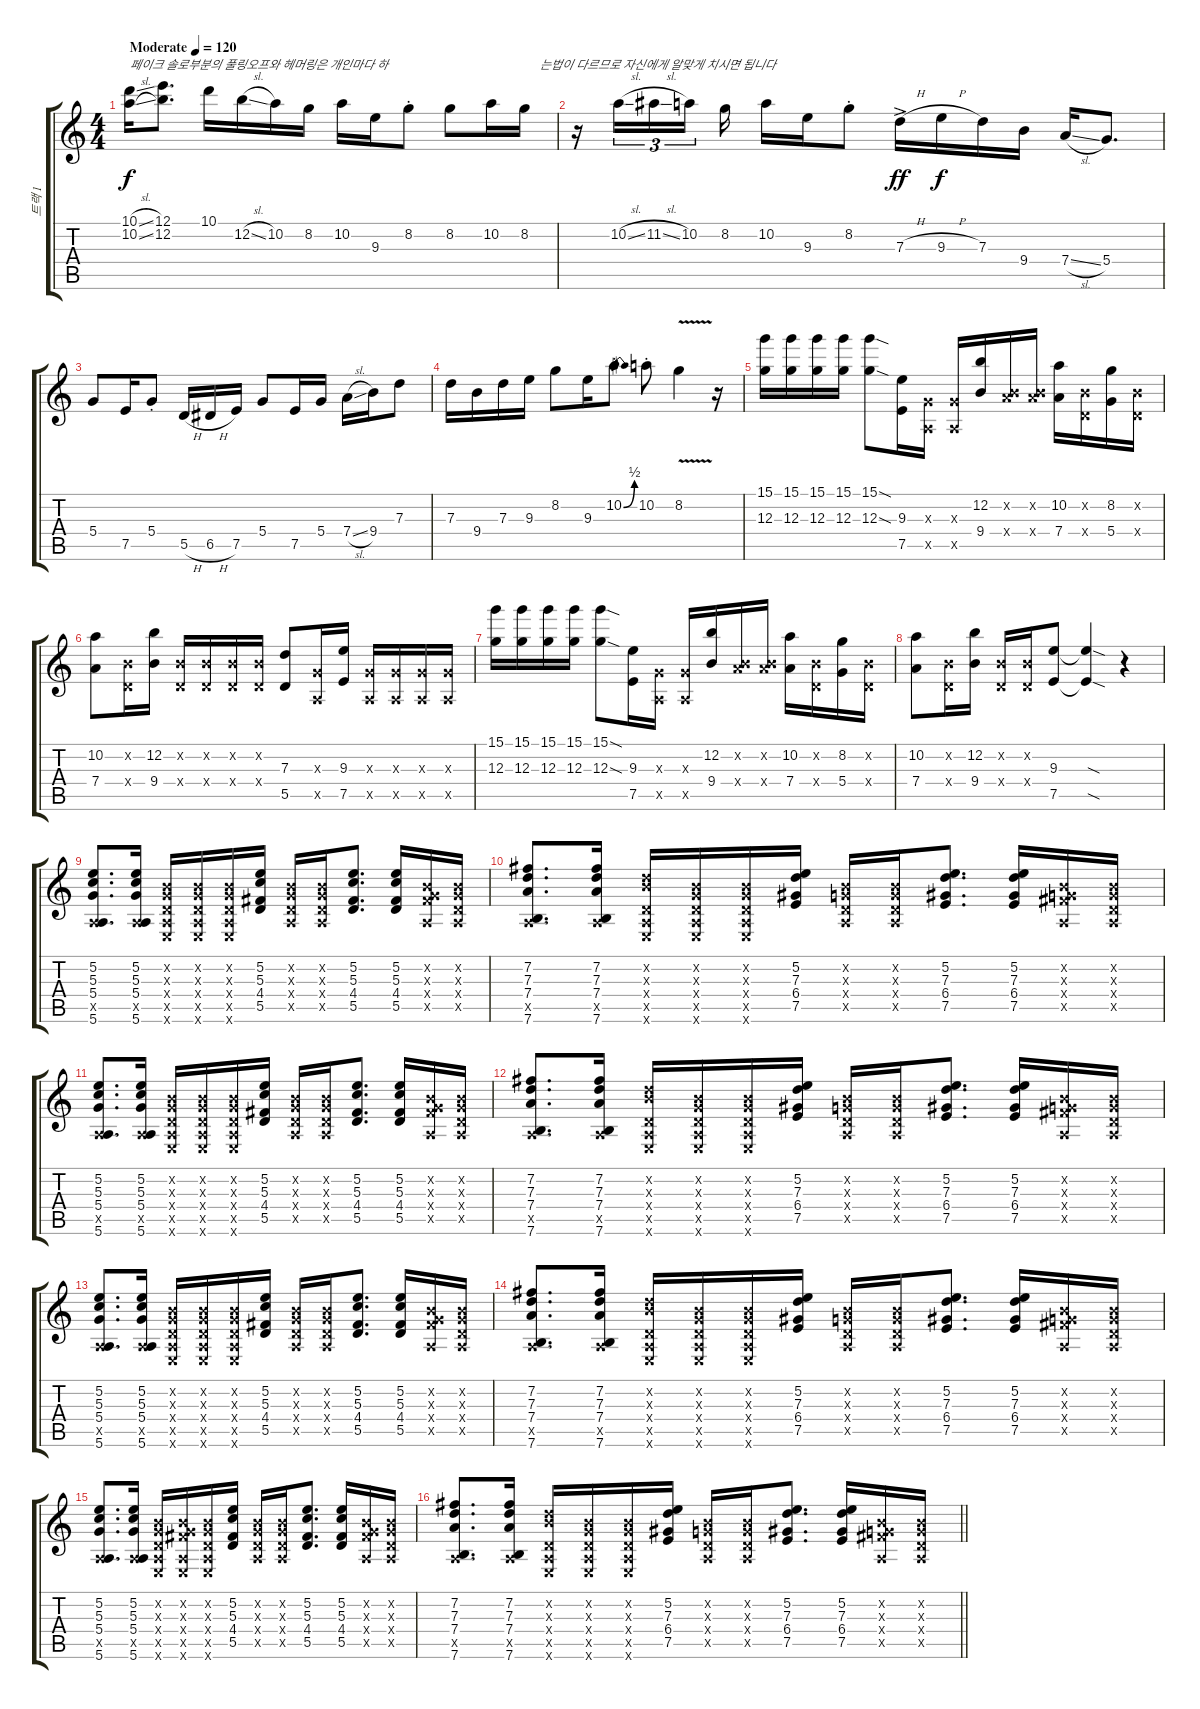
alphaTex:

\track ("트랙 1" "트랙 1") {instrument acousticguitarsteel}
\staff {score tabs}
\tuning (E4 B3 G3 D3 A2 E2) {hide}
\ts (4 4)
\tempo (120 "Moderate")
\clef g2
\ks c
(10.1{sl} 10.2{sl}).16{txt "페이크 솔로부분의 풀링오프와 헤머링은 개인마다 하" dy f instrument acousticguitarsteel} (12.1 12.2).8{d} 10.1.16 12.2{sl}.16 10.2.16 8.2.16 10.2.16 9.3.16 8.2{st}.8 8.2.8 10.2.16 8.2.16{txt "     는법이 다르므로 자신에게 알맞게 치시면 됩니다"} |
r.16 10.2{sl}.16{tu (3 2)} 11.2{sl}.16{tu (3 2)} 10.2.16{tu (3 2) beam splitsecondary} 8.2.16 10.2.16 9.3.16 8.2{st}.8 7.3{h ac}.16{dy ff} 9.3{h}.16{dy f} 7.3.16 9.4.16 7.4{sl}.16 5.4.8{d} |
5.4.8 7.5.16 5.4{st}.8 5.5{h}.16 6.5{h}.16 7.5.16 5.4.8 7.5.16 5.4.16 7.4{sl}.16 9.4.16 7.3.8 |
7.3.16 9.4.16 7.3.16 9.3.16 8.2.8 9.3.16 10.2{be (bend 0 0 60 2) st}.8 10.2{st}.8 8.2{v}.4 r.16 |
(15.1 12.3).16 (15.1 12.3).16 (15.1 12.3).16 (15.1 12.3).16 (15.1{sod} 12.3{sod}).8 (9.3 7.5).16 (0.3{x} 0.5{x}).16 (0.3{x} 0.5{x}).16 (12.2 9.4).16 (0.2{x} 7.4{x}).16 (0.2{x} 7.4{x}).16 (10.2 7.4).16 (0.2{x} 0.4{x}).16 (8.2 5.4).16 (0.2{x} 0.4{x}).16 |
(10.2 7.4).8 (0.2{x} 0.4{x}).16 (12.2 9.4).16 (0.2{x} 0.4{x}).16 (0.2{x} 0.4{x}).16 (0.2{x} 0.4{x}).16 (0.2{x} 0.4{x}).16 (7.3 5.5).8 (0.3{x} 0.5{x}).16 (9.3 7.5).16 (0.3{x} 0.5{x}).16 (0.3{x} 0.5{x}).16 (0.3{x} 0.5{x}).16 (0.3{x} 0.5{x}).16 |
(15.1 12.3).16 (15.1 12.3).16 (15.1 12.3).16 (15.1 12.3).16 (15.1{sod} 12.3{sod}).8 (9.3 7.5).16 (0.3{x} 0.5{x}).16 (0.3{x} 0.5{x}).16 (12.2 9.4).16 (0.2{x} 7.4{x}).16 (0.2{x} 7.4{x}).16 (10.2 7.4).16 (0.2{x} 0.4{x}).16 (8.2 5.4).16 (0.2{x} 0.4{x}).16 |
(10.2 7.4).8 (0.2{x} 0.4{x}).16 (12.2 9.4).16 (0.2{x} 0.4{x}).16 (0.2{x} 0.4{x}).16 (9.3 7.5).8 (9.3{sod t} 7.5{sod t}).4 r.4 |
(5.2 5.3 5.4 0.5{x} 5.6).8{d volume 10} (5.2 5.3 5.4 0.5{x} 5.6).16 (0.2{x} 0.3{x} 0.4{x} 0.5{x} 0.6{x}).16 (0.2{x} 0.3{x} 0.4{x} 0.5{x} 0.6{x}).16 (0.2{x} 0.3{x} 0.4{x} 0.5{x} 0.6{x}).16 (5.2 5.3 4.4 5.5).16 (0.2{x} 0.3{x} 0.4{x} 0.5{x}).16 (0.2{x} 0.3{x} 0.4{x} 0.5{x}).16 (5.2 5.3 4.4 5.5).8{d} (5.2 5.3 4.4 5.5).16 (0.2{x} 0.3{x} 4.4{x} 0.5{x}).16 (0.2{x} 0.3{x} 0.4{x} 0.5{x}).16 |
(7.2 7.3 7.4 0.5{x} 7.6).8{d} (7.2 7.3 7.4 0.5{x} 7.6).16 (0.2{x} 7.3{x} 0.4{x} 0.5{x} 0.6{x}).16 (0.2{x} 0.3{x} 0.4{x} 0.5{x} 0.6{x}).16 (0.2{x} 0.3{x} 0.4{x} 0.5{x} 0.6{x}).16 (5.2 7.3 6.4 7.5).16 (0.2{x} 0.3{x} 0.4{x} 0.5{x}).16 (0.2{x} 0.3{x} 0.4{x} 0.5{x}).16 (5.2 7.3 6.4 7.5).8{d} (5.2 7.3 6.4 7.5).16 (0.2{x} 0.3{x} 4.4{x} 0.5{x}).16 (0.2{x} 0.3{x} 0.4{x} 0.5{x}).16 |
(5.2 5.3 5.4 0.5{x} 5.6).8{d volume 10} (5.2 5.3 5.4 0.5{x} 5.6).16 (0.2{x} 0.3{x} 0.4{x} 0.5{x} 0.6{x}).16 (0.2{x} 0.3{x} 0.4{x} 0.5{x} 0.6{x}).16 (0.2{x} 0.3{x} 0.4{x} 0.5{x} 0.6{x}).16 (5.2 5.3 4.4 5.5).16 (0.2{x} 0.3{x} 0.4{x} 0.5{x}).16 (0.2{x} 0.3{x} 0.4{x} 0.5{x}).16 (5.2 5.3 4.4 5.5).8{d} (5.2 5.3 4.4 5.5).16 (0.2{x} 0.3{x} 4.4{x} 0.5{x}).16 (0.2{x} 0.3{x} 0.4{x} 0.5{x}).16 |
(7.2 7.3 7.4 0.5{x} 7.6).8{d} (7.2 7.3 7.4 0.5{x} 7.6).16 (0.2{x} 7.3{x} 0.4{x} 0.5{x} 0.6{x}).16 (0.2{x} 0.3{x} 0.4{x} 0.5{x} 0.6{x}).16 (0.2{x} 0.3{x} 0.4{x} 0.5{x} 0.6{x}).16 (5.2 7.3 6.4 7.5).16 (0.2{x} 0.3{x} 0.4{x} 0.5{x}).16 (0.2{x} 0.3{x} 0.4{x} 0.5{x}).16 (5.2 7.3 6.4 7.5).8{d} (5.2 7.3 6.4 7.5).16 (0.2{x} 0.3{x} 4.4{x} 0.5{x}).16 (0.2{x} 0.3{x} 0.4{x} 0.5{x}).16 |
(5.2 5.3 5.4 0.5{x} 5.6).8{d volume 10} (5.2 5.3 5.4 0.5{x} 5.6).16 (0.2{x} 0.3{x} 0.4{x} 0.5{x} 0.6{x}).16 (0.2{x} 0.3{x} 0.4{x} 0.5{x} 0.6{x}).16 (0.2{x} 0.3{x} 0.4{x} 0.5{x} 0.6{x}).16 (5.2 5.3 4.4 5.5).16 (0.2{x} 0.3{x} 0.4{x} 0.5{x}).16 (0.2{x} 0.3{x} 0.4{x} 0.5{x}).16 (5.2 5.3 4.4 5.5).8{d} (5.2 5.3 4.4 5.5).16 (0.2{x} 0.3{x} 4.4{x} 0.5{x}).16 (0.2{x} 0.3{x} 0.4{x} 0.5{x}).16 |
(7.2 7.3 7.4 0.5{x} 7.6).8{d} (7.2 7.3 7.4 0.5{x} 7.6).16 (0.2{x} 7.3{x} 0.4{x} 0.5{x} 0.6{x}).16 (0.2{x} 0.3{x} 0.4{x} 0.5{x} 0.6{x}).16 (0.2{x} 0.3{x} 0.4{x} 0.5{x} 0.6{x}).16 (5.2 7.3 6.4 7.5).16 (0.2{x} 0.3{x} 0.4{x} 0.5{x}).16 (0.2{x} 0.3{x} 0.4{x} 0.5{x}).16 (5.2 7.3 6.4 7.5).8{d} (5.2 7.3 6.4 7.5).16 (0.2{x} 0.3{x} 4.4{x} 0.5{x}).16 (0.2{x} 0.3{x} 0.4{x} 0.5{x}).16 |
(5.2 5.3 5.4 0.5{x} 5.6).8{d volume 10} (5.2 5.3 5.4 0.5{x} 5.6).16 (0.2{x} 0.3{x} 0.4{x} 0.5{x} 0.6{x}).16 (0.2{x} 0.3{x} 4.4{x} 0.5{x} 0.6{x}).16 (0.2{x} 0.3{x} 0.4{x} 0.5{x} 0.6{x}).16 (5.2 5.3 4.4 5.5).16 (0.2{x} 0.3{x} 0.4{x} 0.5{x}).16 (0.2{x} 0.3{x} 0.4{x} 0.5{x}).16 (5.2 5.3 4.4 5.5).8{d} (5.2 5.3 4.4 5.5).16 (0.2{x} 0.3{x} 4.4{x} 0.5{x}).16 (0.2{x} 0.3{x} 0.4{x} 0.5{x}).16 |
\barLineRight lightlight
(7.2 7.3 7.4 0.5{x} 7.6).8{d} (7.2 7.3 7.4 0.5{x} 7.6).16 (0.2{x} 7.3{x} 0.4{x} 0.5{x} 0.6{x}).16 (0.2{x} 0.3{x} 0.4{x} 0.5{x} 0.6{x}).16 (0.2{x} 0.3{x} 0.4{x} 0.5{x} 0.6{x}).16 (5.2 7.3 6.4 7.5).16 (0.2{x} 0.3{x} 0.4{x} 0.5{x}).16 (0.2{x} 0.3{x} 0.4{x} 0.5{x}).16 (5.2 7.3 6.4 7.5).8{d} (5.2 7.3 6.4 7.5).16 (0.2{x} 0.3{x} 4.4{x} 0.5{x}).16 (0.2{x} 0.3{x} 0.4{x} 0.5{x}).16
